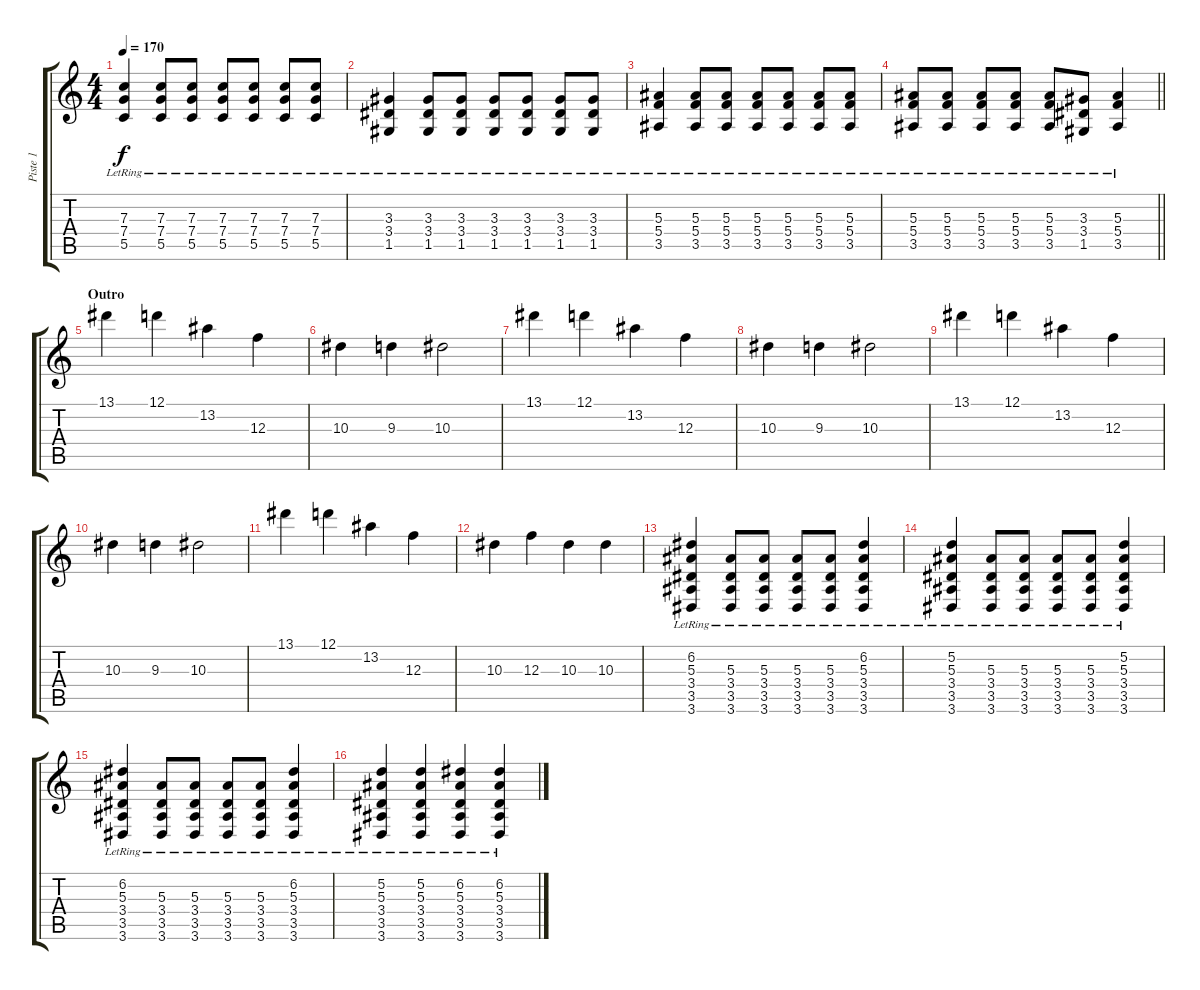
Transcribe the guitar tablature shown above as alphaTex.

\track ("Piste 1" "Piste 1") {instrument acousticguitarsteel}
\staff {score tabs}
\tuning (D4 A3 F3 C3 G2 C2) {hide}
\ts (4 4)
\tempo 170
\clef g2
\ks c
(7.3{lr} 7.4{lr} 5.5{lr}).4{dy f} (7.3{lr} 7.4{lr} 5.5{lr}).8 (7.3{lr} 7.4{lr} 5.5{lr}).8 (7.3{lr} 7.4{lr} 5.5{lr}).8 (7.3{lr} 7.4{lr} 5.5{lr}).8 (7.3{lr} 7.4{lr} 5.5{lr}).8 (7.3{lr} 7.4{lr} 5.5{lr}).8 |
(3.3{lr} 3.4{lr} 1.5{lr}).4 (3.3{lr} 3.4{lr} 1.5{lr}).8 (3.3{lr} 3.4{lr} 1.5{lr}).8 (3.3{lr} 3.4{lr} 1.5{lr}).8 (3.3{lr} 3.4{lr} 1.5{lr}).8 (3.3{lr} 3.4{lr} 1.5{lr}).8 (3.3{lr} 3.4{lr} 1.5{lr}).8 |
(5.3{lr} 5.4{lr} 3.5{lr}).4 (5.3{lr} 5.4{lr} 3.5{lr}).8 (5.3{lr} 5.4{lr} 3.5{lr}).8 (5.3{lr} 5.4{lr} 3.5{lr}).8 (5.3{lr} 5.4{lr} 3.5{lr}).8 (5.3{lr} 5.4{lr} 3.5{lr}).8 (5.3{lr} 5.4{lr} 3.5{lr}).8 |
\barLineRight lightlight
(5.3{lr} 5.4{lr} 3.5{lr}).8 (5.3{lr} 5.4{lr} 3.5{lr}).8 (5.3{lr} 5.4{lr} 3.5{lr}).8 (5.3{lr} 5.4 3.5).8 (5.3{lr} 5.4{lr} 3.5{lr}).8 (3.3{lr} 3.4{lr} 1.5{lr}).8 (5.3{lr} 5.4{lr} 3.5{lr}).4 |
\section ("" "Outro")
13.1.4 12.1.4 13.2.4 12.3.4 |
10.3.4 9.3.4 10.3.2 |
13.1.4 12.1.4 13.2.4 12.3.4 |
10.3.4 9.3.4 10.3.2 |
13.1.4 12.1.4 13.2.4 12.3.4 |
10.3.4 9.3.4 10.3.2 |
13.1.4 12.1.4 13.2.4 12.3.4 |
10.3.4 12.3.4 10.3.4 10.3.4 |
(6.2{lr} 5.3{lr} 3.4{lr} 3.5{lr} 3.6{lr}).4 (5.3{lr} 3.4{lr} 3.5{lr} 3.6{lr}).8 (5.3{lr} 3.4{lr} 3.5{lr} 3.6{lr}).8 (5.3{lr} 3.4{lr} 3.5{lr} 3.6{lr}).8 (5.3{lr} 3.4{lr} 3.5{lr} 3.6{lr}).8 (6.2{lr} 5.3{lr} 3.4{lr} 3.5{lr} 3.6{lr}).4 |
(5.2{lr} 5.3{lr} 3.4{lr} 3.5{lr} 3.6{lr}).4 (5.3{lr} 3.4{lr} 3.5{lr} 3.6{lr}).8 (5.3{lr} 3.4{lr} 3.5{lr} 3.6{lr}).8 (5.3{lr} 3.4{lr} 3.5{lr} 3.6{lr}).8 (5.3{lr} 3.4{lr} 3.5{lr} 3.6{lr}).8 (5.2{lr} 5.3{lr} 3.4{lr} 3.5{lr} 3.6{lr}).4 |
(6.2{lr} 5.3{lr} 3.4{lr} 3.5{lr} 3.6{lr}).4 (5.3{lr} 3.4{lr} 3.5{lr} 3.6{lr}).8 (5.3{lr} 3.4{lr} 3.5{lr} 3.6{lr}).8 (5.3{lr} 3.4{lr} 3.5{lr} 3.6{lr}).8 (5.3{lr} 3.4{lr} 3.5{lr} 3.6{lr}).8 (6.2{lr} 5.3{lr} 3.4{lr} 3.5{lr} 3.6{lr}).4 |
(5.2{lr} 5.3{lr} 3.4{lr} 3.5{lr} 3.6{lr}).4 (5.2{lr} 5.3{lr} 3.4{lr} 3.5{lr} 3.6{lr}).4 (6.2{lr} 5.3{lr} 3.4{lr} 3.5{lr} 3.6{lr}).4 (6.2{lr} 5.3{lr} 3.4{lr} 3.5{lr} 3.6{lr}).4
